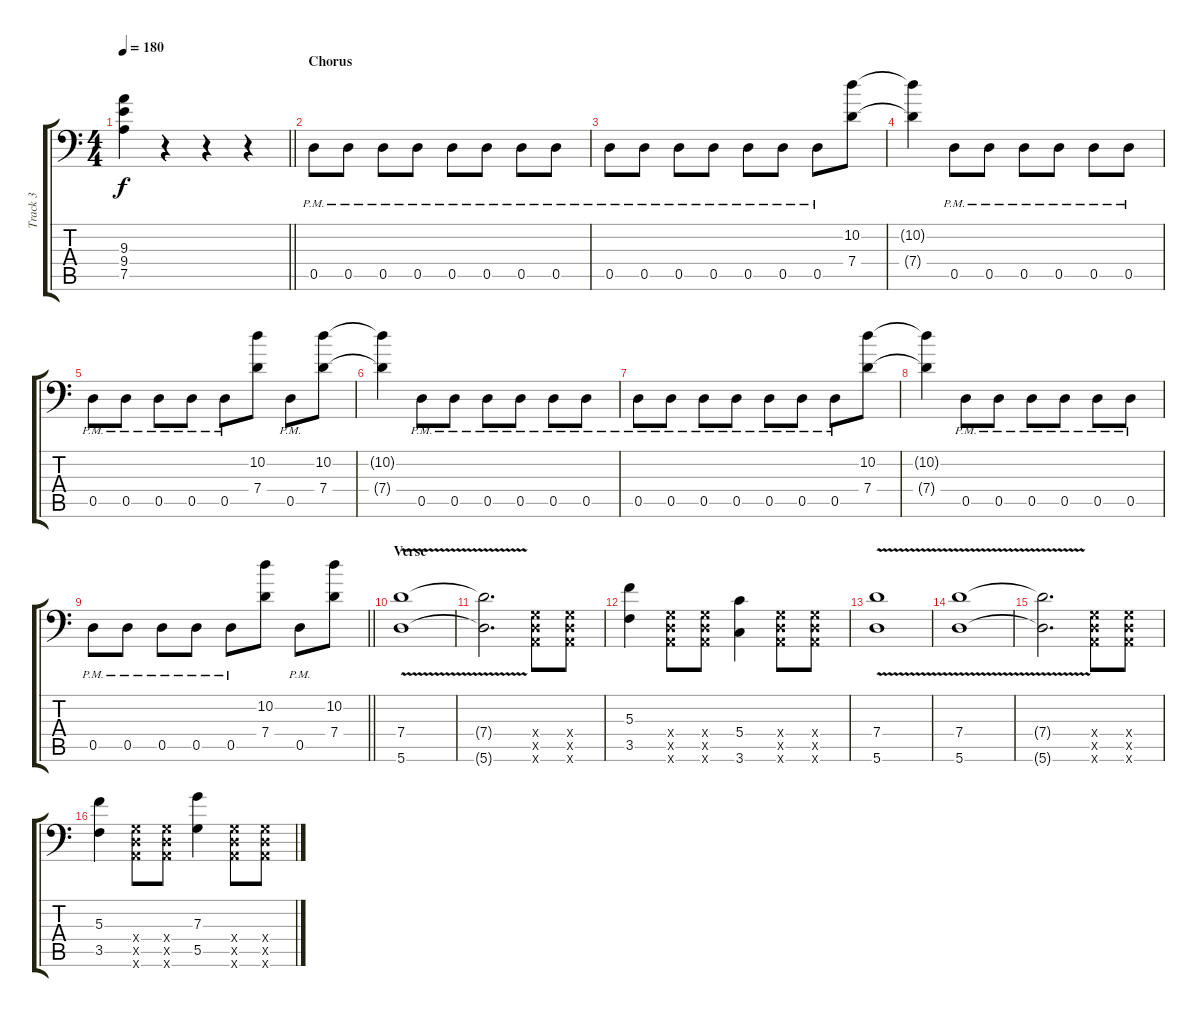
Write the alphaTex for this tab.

\track ("Track 3" "Track 3") {instrument distortionguitar}
\staff {score tabs}
\tuning (A3 E3 C3 G2 D2 A1) {hide}
\ts (4 4)
\tempo 180
\clef f4
\barLineRight lightlight
\ks c
(9.3 9.4 7.5).4{dy f} r.4 r.4 r.4 |
\section ("" "Chorus")
0.5{pm}.8 0.5{pm}.8 0.5{pm}.8 0.5{pm}.8 0.5{pm}.8 0.5{pm}.8 0.5{pm}.8 0.5{pm}.8 |
0.5{pm}.8 0.5{pm}.8 0.5{pm}.8 0.5{pm}.8 0.5{pm}.8 0.5{pm}.8 0.5{pm}.8 (10.2 7.4).8 |
(10.2{t} 7.4{t}).4 0.5{pm}.8 0.5{pm}.8 0.5{pm}.8 0.5{pm}.8 0.5{pm}.8 0.5{pm}.8 |
0.5{pm}.8 0.5{pm}.8 0.5{pm}.8 0.5{pm}.8 0.5{pm}.8 (10.2 7.4).8 0.5{pm}.8 (10.2 7.4).8 |
(10.2{t} 7.4{t}).4 0.5{pm}.8 0.5{pm}.8 0.5{pm}.8 0.5{pm}.8 0.5{pm}.8 0.5{pm}.8 |
0.5{pm}.8 0.5{pm}.8 0.5{pm}.8 0.5{pm}.8 0.5{pm}.8 0.5{pm}.8 0.5{pm}.8 (10.2 7.4).8 |
(10.2{t} 7.4{t}).4 0.5{pm}.8 0.5{pm}.8 0.5{pm}.8 0.5{pm}.8 0.5{pm}.8 0.5{pm}.8 |
\barLineRight lightlight
0.5{pm}.8 0.5{pm}.8 0.5{pm}.8 0.5{pm}.8 0.5{pm}.8 (10.2 7.4).8 0.5{pm}.8 (10.2 7.4).8 |
\section ("" "Verse")
(7.4{v} 5.6{v}).1 |
(7.4{t} 5.6{t}).2{d} (0.4{x} 0.5{x} 0.6{x}).8 (0.4{x} 0.5{x} 0.6{x}).8 |
(5.3 3.5).4 (0.4{x} 0.5{x} 0.6{x}).8 (0.4{x} 0.5{x} 0.6{x}).8 (5.4 3.6).4 (0.4{x} 0.5{x} 0.6{x}).8 (0.4{x} 0.5{x} 0.6{x}).8 |
(7.4{v} 5.6{v}).1 |
(7.4{v} 5.6{v}).1 |
(7.4{t} 5.6{t}).2{d} (0.4{x} 0.5{x} 0.6{x}).8 (0.4{x} 0.5{x} 0.6{x}).8 |
(5.3 3.5).4 (0.4{x} 0.5{x} 0.6{x}).8 (0.4{x} 0.5{x} 0.6{x}).8 (7.3 5.5).4 (0.4{x} 0.5{x} 0.6{x}).8 (0.4{x} 0.5{x} 0.6{x}).8
